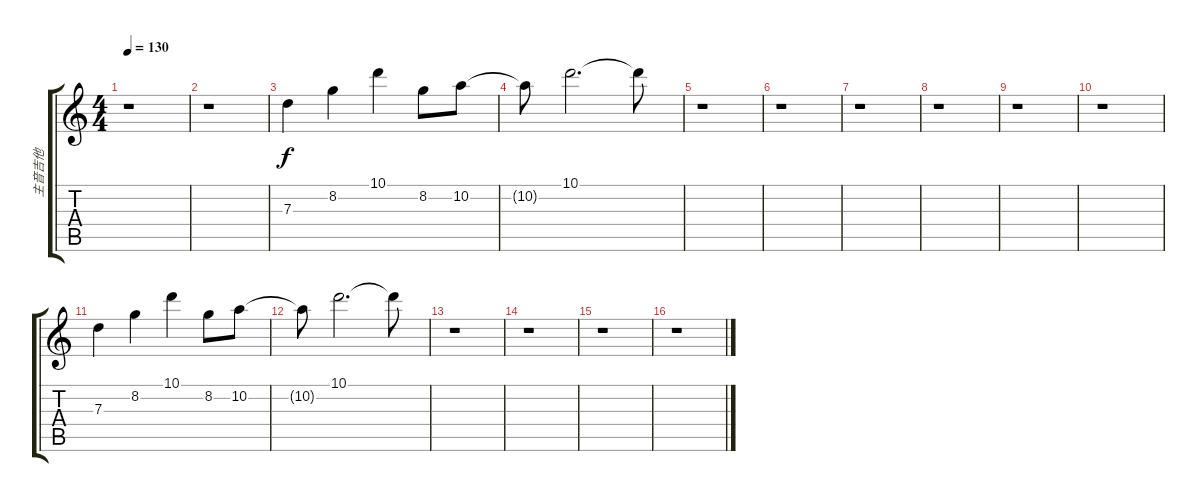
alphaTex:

\track ("主音吉他" "主音吉他") {instrument distortionguitar}
\staff {score tabs}
\tuning (E4 B3 G3 D3 A2 E2) {hide}
\ts (4 4)
\tempo 130
\clef g2
\ks c
r.1{dy f} |
r.1 |
7.3.4 8.2.4 10.1.4 8.2.8 10.2.8 |
10.2{t}.8 10.1.2{d} 10.1{t}.8 |
r.1 |
r.1 |
r.1 |
r.1 |
r.1 |
r.1 |
7.3.4 8.2.4 10.1.4 8.2.8 10.2.8 |
10.2{t}.8 10.1.2{d} 10.1{t}.8 |
r.1 |
r.1 |
r.1 |
r.1
